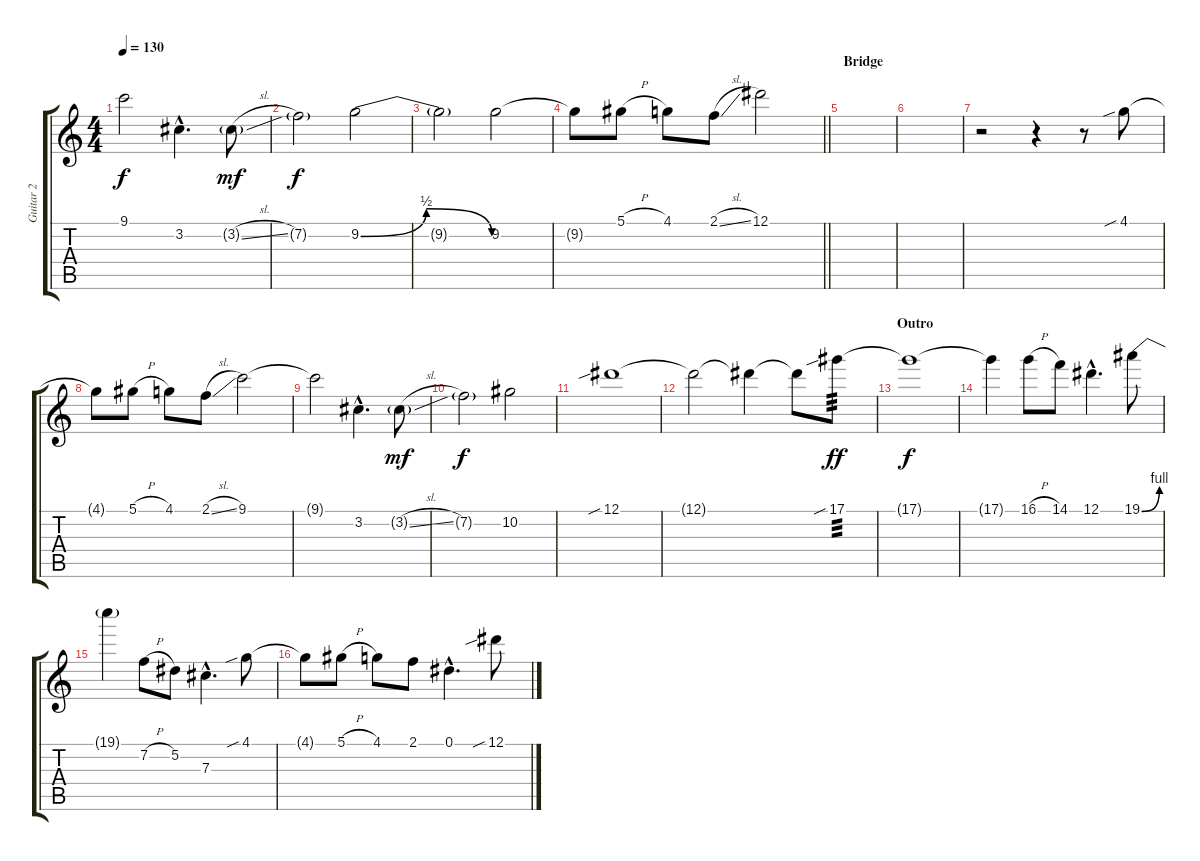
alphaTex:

\track ("Guitar 2" "Guitar 2") {instrument overdrivenguitar}
\staff {score tabs}
\tuning (Eb4 Bb3 Gb3 Db3 Ab2 Eb2) {hide}
\ts (4 4)
\tempo 130
\clef g2
\ks c
9.1{t}.2{dy f} 3.2{hac}.4{d} 3.2{sl g}.8{dy mf} |
7.2{g}.2{dy f} 9.2{be (bendrelease 0 0 10 2 50 2 60 0)}.2 |
9.2{t}.2 9.2.2 |
\barLineRight lightlight
9.2{t}.8 5.1{h}.8 4.1.8 2.1{sl}.8 12.1.2 |
\section ("" "Bridge")
|
|
r.2 r.4 r.8 4.1{sib}.8 |
4.1{t}.8 5.1{h}.8 4.1.8 2.1{sl}.8 9.1.2 |
9.1{t}.2 3.2{hac}.4{d} 3.2{sl g}.8{dy mf} |
7.2{g}.2{dy f} 10.2.2 |
12.1{sib}.1 |
12.1{t}.2 12.1{t}.4 12.1{t}.8 17.1{sib}.8{tp 3 dy ff} |
\section ("" "Outro")
17.1{t}.1{dy f} |
17.1{t}.4 16.1{h}.8 14.1.8 12.1{hac}.4{d} 19.1{be (bend 0 0 60 4)}.8 |
19.1{t}.4 7.2{h}.8 5.2.8 7.3{hac}.4{d} 4.1{sib}.8 |
4.1{t}.8 5.1{h}.8 4.1.8 2.1.8 0.1{hac}.4{d} 12.1{sib}.8
